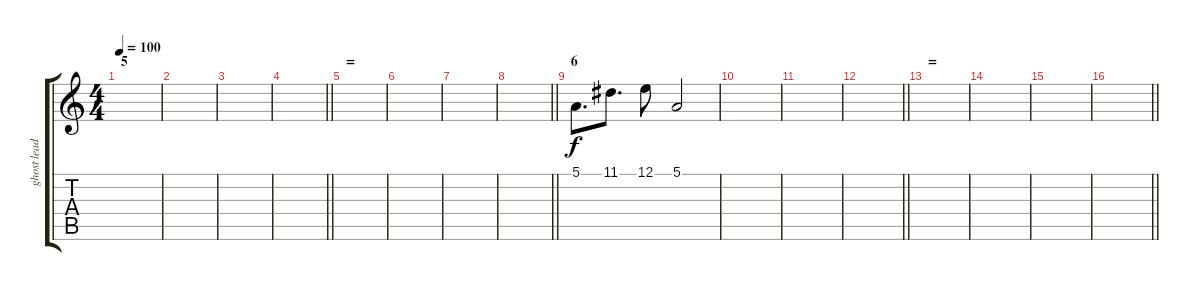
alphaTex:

\track ("ghost lead" "ghost lead") {instrument pad6metallic}
\staff {score tabs}
\tuning (E4 B3 G3 D3 A2 E2) {hide}
\ts (4 4)
\section ("" "5")
\tempo 100
\clef g2
\ks c
|
|
|
\barLineRight lightlight
|
\section ("" "=")
|
|
|
\barLineRight lightlight
|
\section ("" "6")
5.1.8{d} 11.1.8{d} 12.1.8 5.1.2 |
|
|
\barLineRight lightlight
|
\section ("" "=")
|
|
|
\barLineRight lightlight
